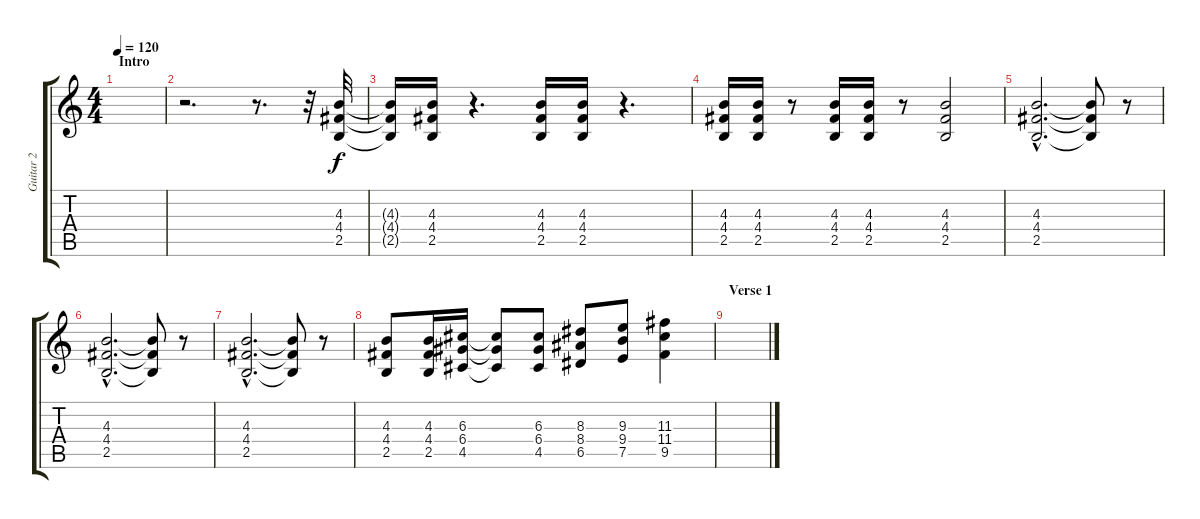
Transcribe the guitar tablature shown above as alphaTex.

\track ("Guitar 2" "Guitar 2") {instrument overdrivenguitar}
\staff {score tabs}
\tuning (E4 B3 G3 D3 A2 E2) {hide}
\ts (4 4)
\section ("" "Intro")
\tempo 120
\clef g2
\ks c
|
r.2{d} r.8{d} r.32 (4.3 4.4 2.5).32 |
(4.3{t} 4.4{t} 2.5{t}).16 (4.3 4.4 2.5).16 r.4{d} (4.3 4.4 2.5).16 (4.3 4.4 2.5).16 r.4{d} |
(4.3 4.4 2.5).16 (4.3 4.4 2.5).16 r.8 (4.3 4.4 2.5).16 (4.3 4.4 2.5).16 r.8 (4.3 4.4 2.5).2 |
(4.3{hac} 4.4{hac} 2.5{hac}).2{d} (4.3{t} 4.4{t} 2.5{t}).8 r.8 |
(4.3{hac} 4.4{hac} 2.5{hac}).2{d} (4.3{t} 4.4{t} 2.5{t}).8 r.8 |
(4.3{hac} 4.4{hac} 2.5{hac}).2{d} (4.3{t} 4.4{t} 2.5{t}).8 r.8 |
(4.3 4.4 2.5).8 (4.3 4.4 2.5).16 (6.3 6.4 4.5).16 (6.3{t} 6.4{t} 4.5{t}).8 (6.3 6.4 4.5).8 (8.3 8.4 6.5).8 (9.3 9.4 7.5).8 (11.3 11.4 9.5).4 |
\section ("" "Verse 1")
